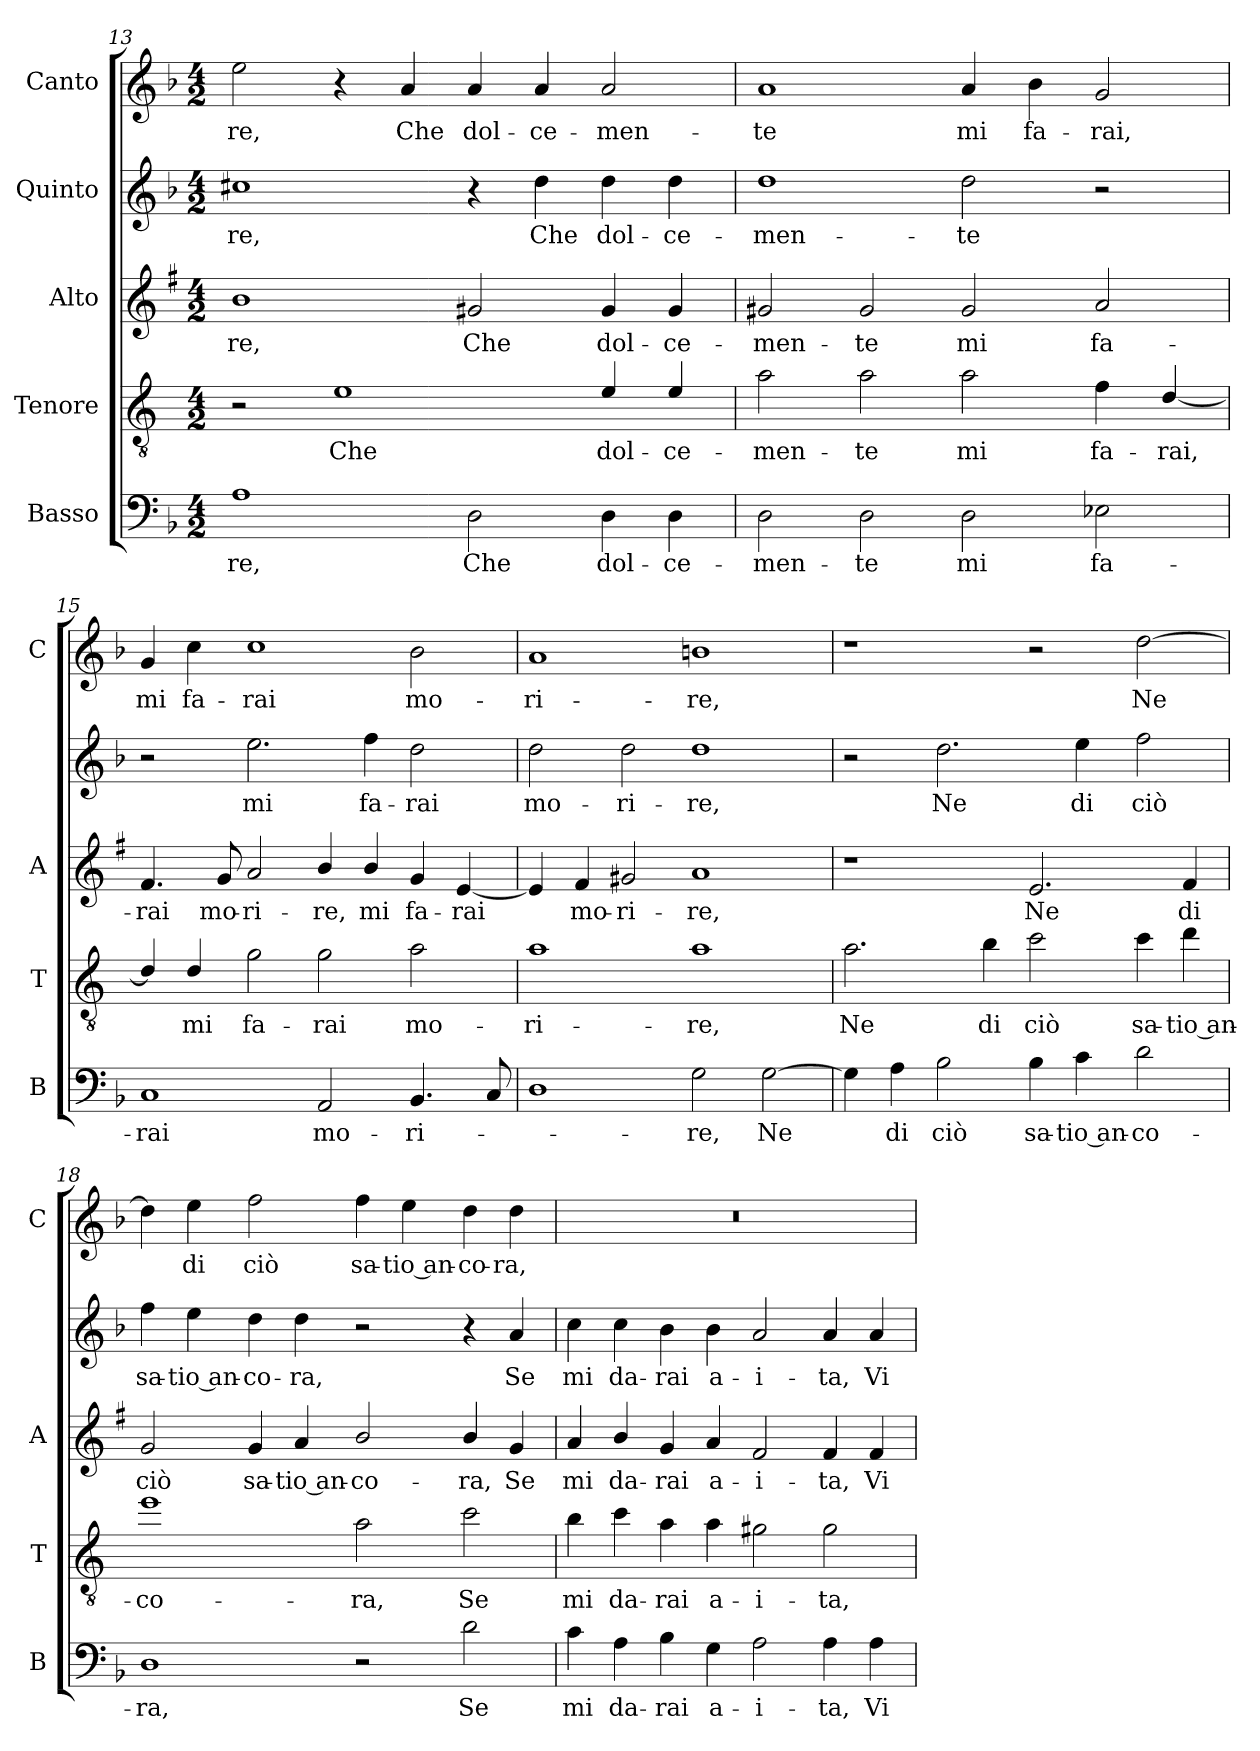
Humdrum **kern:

**kern	**text	**kern	**text	**kern	**text	**kern	**text	**kern	**text
*part5	*part5	*part4	*part4	*part3	*part3	*part2	*part2	*part1	*part1
*staff5	*staff5	*staff4	*staff4	*staff3	*staff3	*staff2	*staff2	*staff1	*staff1
*I"Basso	*	*I"Tenore	*	*I"Alto	*	*I"Quinto	*	*I"Canto	*
*I'B	*	*I'T	*	*I'A	*	*	*	*I'C	*
*clefF4	*	*clefGv2	*	*clefG2	*	*clefG2	*	*clefG2	*
*	*	*ITrd4c7	*	*ITrd1c2	*	*	*	*	*
*k[b-]	*	*k[b-]	*	*k[b-]	*	*k[b-]	*	*k[b-]	*
*F:	*	*F:	*	*F:	*	*F:	*	*F:	*
*M4/2	*	*M4/2	*	*M4/2	*	*M4/2	*	*M4/2	*
=13	=13	=13	=13	=13	=13	=13	=13	=13	=13
!	!LO:LY:b	!	!	!	!LO:LY:b	!	!LO:LY:b	!	!LO:LY:b
1A	-re,	2r	.	1a	-re,	1cc#X	-re,	2ee\	-re,
!	!	!	!LO:LY:b	!	!	!	!	!	!
.	.	1A	Che	.	.	.	.	4r	.
!	!	!	!	!	!	!	!	!	!LO:LY:b
.	.	.	.	.	.	.	.	4a/	Che
!	!LO:LY:b	!	!	!	!LO:LY:b	!	!	!	!LO:LY:b
2D\	Che	.	.	2f#X/	Che	4r	.	4a/	dol-
!	!	!	!	!	!	!	!LO:LY:b	!	!LO:LY:b
.	.	.	.	.	.	4dd\	Che	4a/	-ce-
!	!LO:LY:b	!	!LO:LY:b	!	!LO:LY:b	!	!LO:LY:b	!	!LO:LY:b
4D\	dol-	4A/	dol-	4f#/	dol-	4dd\	dol-	2a/	-men-
!	!LO:LY:b	!	!LO:LY:b	!	!LO:LY:b	!	!LO:LY:b	!	!
4D\	-ce-	4A/	-ce-	4f#/	-ce-	4dd\	-ce-	.	.
=14	=14	=14	=14	=14	=14	=14	=14	=14	=14
!	!LO:LY:b	!	!LO:LY:b	!	!LO:LY:b	!	!LO:LY:b	!	!LO:LY:b
2D\	-men-	2d\	-men-	2f#X/	-men-	1dd	-men-	1a	-te
!	!LO:LY:b	!	!LO:LY:b	!	!LO:LY:b	!	!	!	!
2D\	-te	2d\	-te	2f#/	-te	.	.	.	.
!	!LO:LY:b	!	!LO:LY:b	!	!LO:LY:b	!	!LO:LY:b	!	!LO:LY:b
2D\	mi	2d\	mi	2f#/	mi	2dd\	-te	4a/	mi
!	!	!	!	!	!	!	!	!	!LO:LY:b
.	.	.	.	.	.	.	.	4b-\	fa-
!	!LO:LY:b	!	!LO:LY:b	!	!LO:LY:b	!	!	!	!LO:LY:b
2E-X\	fa-	4B-\	fa-	2g/	fa-	2r	.	2g/	-rai,
!	!	!	!LO:LY:b	!	!	!	!	!	!
.	.	[4G/	-rai,	.	.	.	.	.	.
=15	=15	=15	=15	=15	=15	=15	=15	=15	=15
!	!LO:LY:b	!	!	!	!LO:LY:b	!	!	!	!LO:LY:b
1C	-rai	4G/]	.	4.e/	-rai	2r	.	4g/	mi
!	!	!	!LO:LY:b	!	!	!	!	!	!LO:LY:b
.	.	4G/	mi	.	.	.	.	4cc\	fa-
!	!	!	!	!	!LO:LY:b	!	!	!	!
.	.	.	.	8f/	mo-	.	.	.	.
!	!	!	!LO:LY:b	!	!LO:LY:b	!	!LO:LY:b	!	!LO:LY:b
.	.	2c\	fa-	2g/	-ri-	2.ee\	mi	1cc	-rai
!	!LO:LY:b	!	!LO:LY:b	!	!LO:LY:b	!	!	!	!
2AA/	mo-	2c\	-rai	4a/	-re,	.	.	.	.
!	!	!	!	!	!LO:LY:b	!	!LO:LY:b	!	!
.	.	.	.	4a/	mi	4ff\	fa-	.	.
!	!LO:LY:b	!	!LO:LY:b	!	!LO:LY:b	!	!LO:LY:b	!	!LO:LY:b
4.BB-/	-ri-	2d\	mo-	4f/	fa-	2dd\	-rai	2b-\	mo-
!	!	!	!	!	!LO:LY:b	!	!	!	!
.	.	.	.	[4d/	-rai	.	.	.	.
8C/	.	.	.	.	.	.	.	.	.
!!LO:LB:g=z
=16	=16	=16	=16	=16	=16	=16	=16	=16	=16
!	!	!	!LO:LY:b	!	!	!	!LO:LY:b	!	!LO:LY:b
1D	.	1d	-ri-	4d/]	.	2dd\	mo-	1a	-ri-
!	!	!	!	!	!LO:LY:b	!	!	!	!
.	.	.	.	4e/	mo-	.	.	.	.
!	!	!	!	!	!LO:LY:b	!	!LO:LY:b	!	!
.	.	.	.	2f#X/	-ri-	2dd\	-ri-	.	.
!	!LO:LY:b	!	!LO:LY:b	!	!LO:LY:b	!	!LO:LY:b	!	!LO:LY:b
2G\	-re,	1d	-re,	1g	-re,	1dd	-re,	1bn	-re,
!	!LO:LY:b	!	!	!	!	!	!	!	!
[2G\	Ne	.	.	.	.	.	.	.	.
=17	=17	=17	=17	=17	=17	=17	=17	=17	=17
!	!	!	!LO:LY:b	!	!	!	!	!	!
4G\]	.	2.d\	Ne	1r	.	2r	.	1r	.
!	!LO:LY:b	!	!	!	!	!	!	!	!
4A\	di	.	.	.	.	.	.	.	.
!	!LO:LY:b	!	!	!	!	!	!LO:LY:b	!	!
2B-\	ciò	.	.	.	.	2.dd\	Ne	.	.
!	!	!	!LO:LY:b	!	!	!	!	!	!
.	.	4e\	di	.	.	.	.	.	.
!	!LO:LY:b	!	!LO:LY:b	!	!LO:LY:b	!	!	!	!
4B-\	sa-	2f\	ciò	2.d/	Ne	.	.	2r	.
!	!LO:LY:b	!	!	!	!	!	!LO:LY:b	!	!
4c\	-tio an-	.	.	.	.	4ee\	di	.	.
!	!LO:LY:b	!	!LO:LY:b	!	!	!	!LO:LY:b	!	!LO:LY:b
2d\	-co-	4f\	sa-	.	.	2ff\	ciò	[2dd\	Ne
!	!	!	!LO:LY:b	!	!LO:LY:b	!	!	!	!
.	.	4g\	-tio an-	4e/	di	.	.	.	.
=18	=18	=18	=18	=18	=18	=18	=18	=18	=18
!	!LO:LY:b	!	!LO:LY:b	!	!LO:LY:b	!	!LO:LY:b	!	!
1D	-ra,	1a	-co-	2f/	ciò	4ff\	sa-	4dd\]	.
!	!	!	!	!	!	!	!LO:LY:b	!	!LO:LY:b
.	.	.	.	.	.	4ee\	-tio an-	4ee\	di
!	!	!	!	!	!LO:LY:b	!	!LO:LY:b	!	!LO:LY:b
.	.	.	.	4f/	sa-	4dd\	-co-	2ff\	ciò
!	!	!	!	!	!LO:LY:b	!	!LO:LY:b	!	!
.	.	.	.	4g/	-tio an-	4dd\	-ra,	.	.
!	!	!	!LO:LY:b	!	!LO:LY:b	!	!	!	!LO:LY:b
2r	.	2d\	-ra,	2a/	-co-	2r	.	4ff\	sa-
!	!	!	!	!	!	!	!	!	!LO:LY:b
.	.	.	.	.	.	.	.	4ee\	-tio an-
!	!LO:LY:b	!	!LO:LY:b	!	!LO:LY:b	!	!	!	!LO:LY:b
2d\	Se	2f\	Se	4a/	-ra,	4r	.	4dd\	-co-
!	!	!	!	!	!LO:LY:b	!	!LO:LY:b	!	!LO:LY:b
.	.	.	.	4f/	Se	4a/	Se	4dd\	-ra,
!!LO:LB:g=z
=19	=19	=19	=19	=19	=19	=19	=19	=19	=19
!	!LO:LY:b	!	!LO:LY:b	!	!LO:LY:b	!	!LO:LY:b	!	!
4c\	mi	4e\	mi	4g/	mi	4cc\	mi	0r	.
!	!LO:LY:b	!	!LO:LY:b	!	!LO:LY:b	!	!LO:LY:b	!	!
4A\	da-	4f\	da-	4a/	da-	4cc\	da-	.	.
!	!LO:LY:b	!	!LO:LY:b	!	!LO:LY:b	!	!LO:LY:b	!	!
4B-\	-rai	4d\	-rai	4f/	-rai	4b-\	-rai	.	.
!	!LO:LY:b	!	!LO:LY:b	!	!LO:LY:b	!	!LO:LY:b	!	!
4G\	a-	4d\	a-	4g/	a-	4b-\	a-	.	.
!	!LO:LY:b	!	!LO:LY:b	!	!LO:LY:b	!	!LO:LY:b	!	!
2A\	-i-	2c#X\	-i-	2e/	-i-	2a/	-i-	.	.
!	!LO:LY:b	!	!LO:LY:b	!	!LO:LY:b	!	!LO:LY:b	!	!
4A\	-ta,	2c#\	-ta,	4e/	-ta,	4a/	-ta,	.	.
!	!LO:LY:b	!	!	!	!LO:LY:b	!	!LO:LY:b	!	!
4A\	Vi-	.	.	4e/	Vi-	4a/	Vi-	.	.
=	=	=	=	=	=	=	=	=	=
*-	*-	*-	*-	*-	*-	*-	*-	*-	*-
